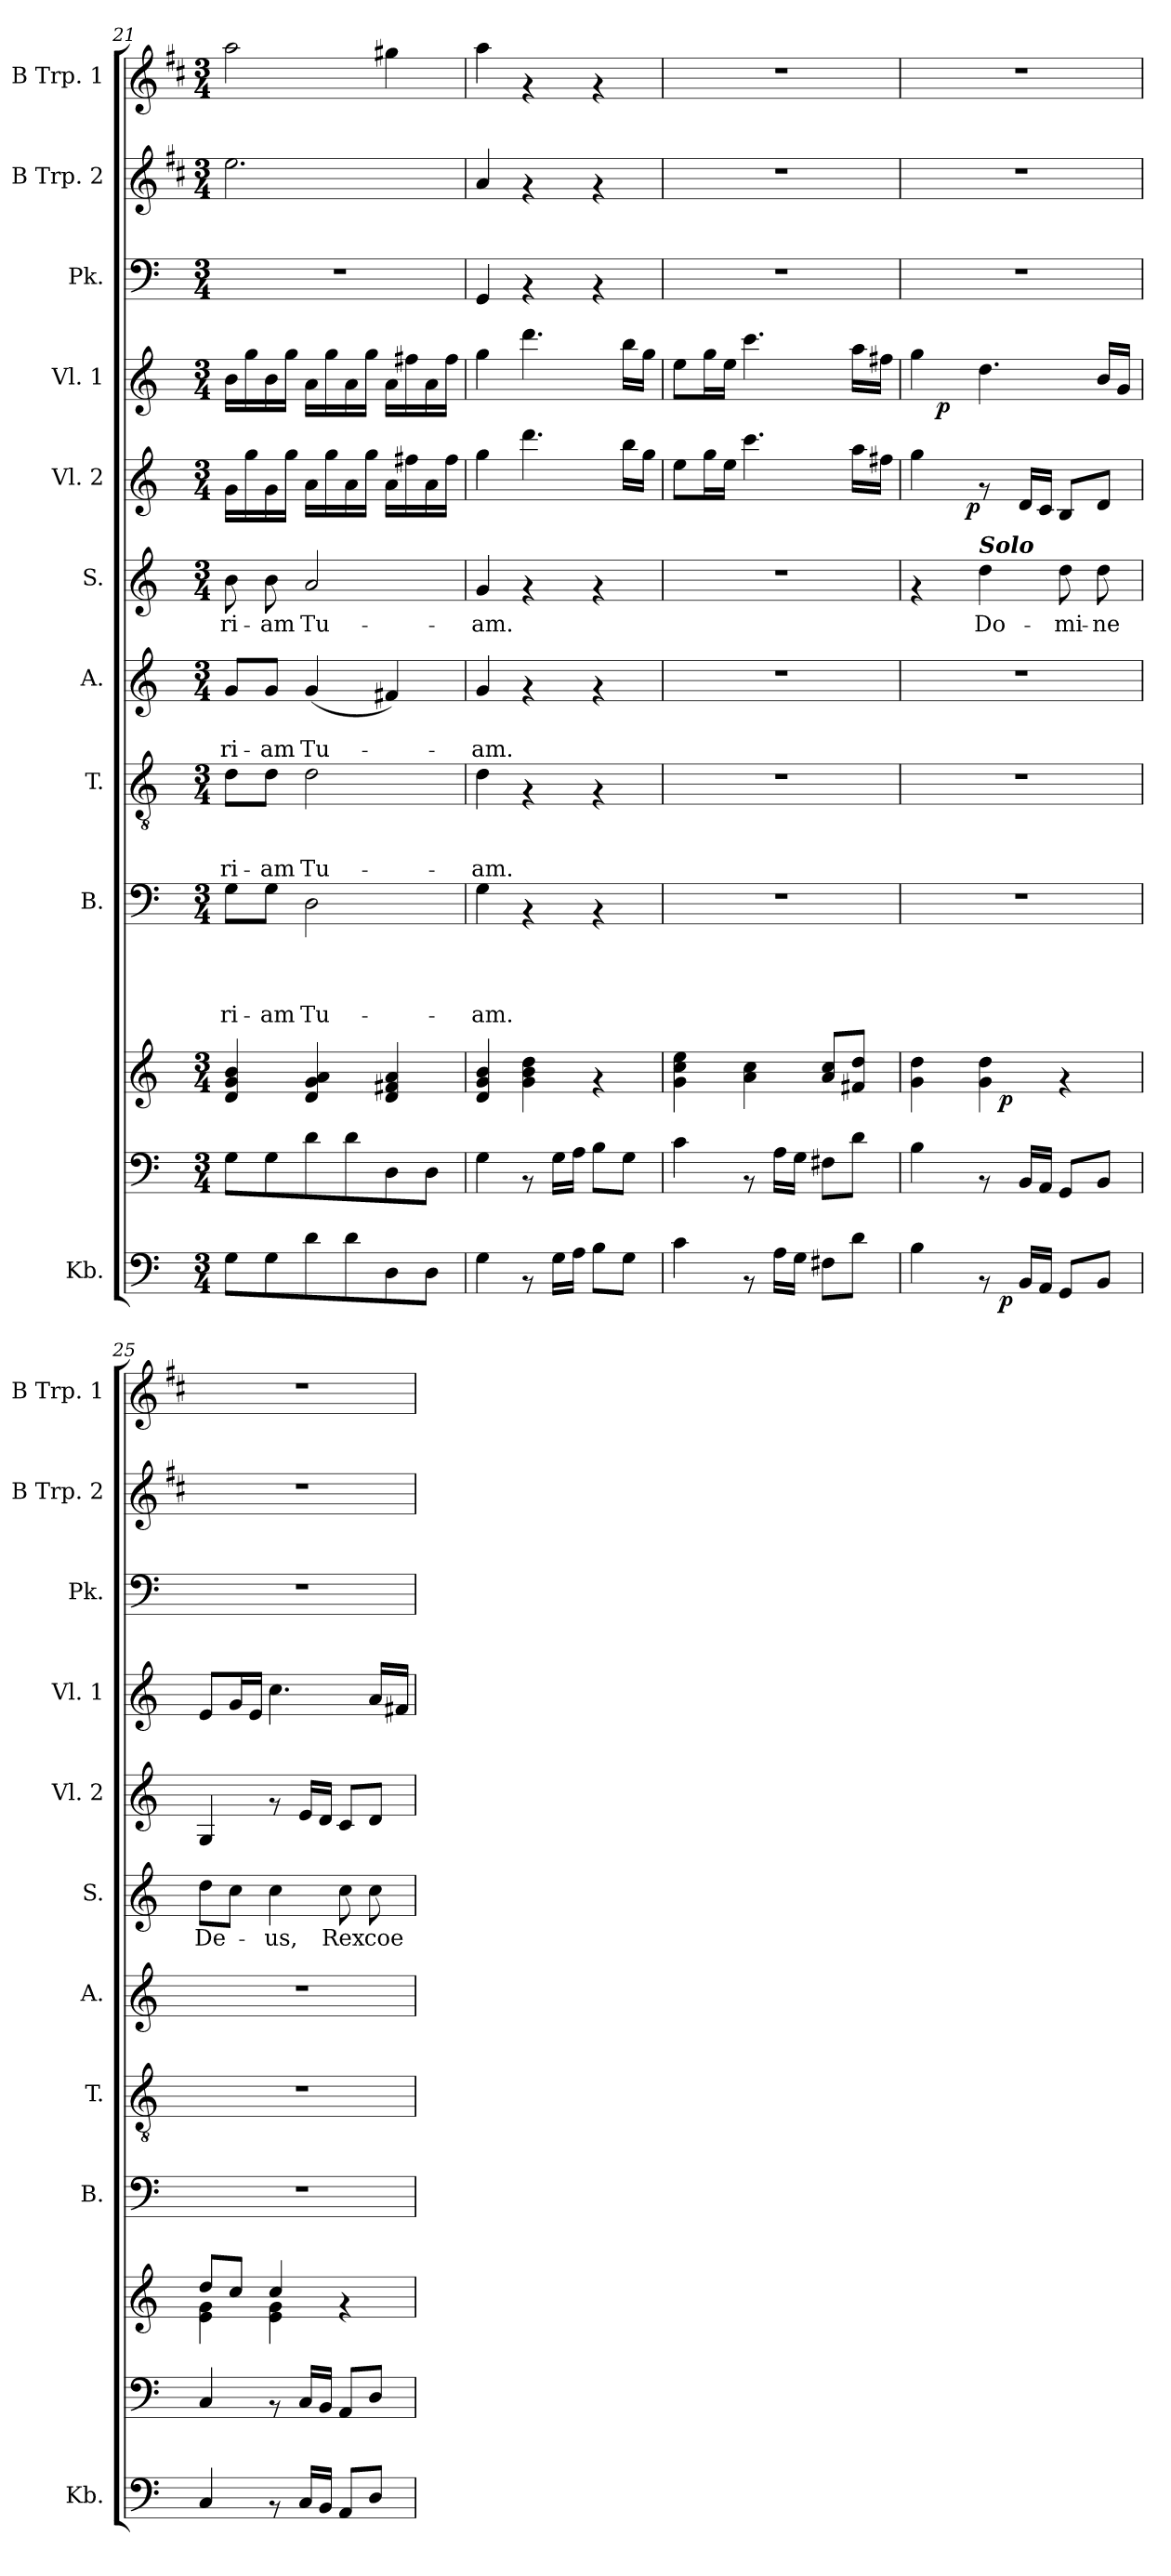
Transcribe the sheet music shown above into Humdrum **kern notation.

**kern	**dynam	**kern	**kern	**dynam	**kern	**text	**text	**text	**text	**kern	**text	**text	**text	**kern	**text	**text	**kern	**text	**kern	**dynam	**kern	**dynam	**kern	**kern	**kern
*part12	*part12	*part11	*part10	*part10	*part9	*part9	*part9	*part9	*part9	*part8	*part8	*part8	*part8	*part7	*part7	*part7	*part6	*part6	*part5	*part5	*part4	*part4	*part3	*part2	*part1
*staff12	*staff12	*staff11	*staff10	*staff10	*staff9	*staff9	*staff9	*staff9	*staff9	*staff8	*staff8	*staff8	*staff8	*staff7	*staff7	*staff7	*staff6	*staff6	*staff5	*staff5	*staff4	*staff4	*staff3	*staff2	*staff1
*I"Kb.	*	*	*	*	*I"B.	*	*	*	*	*I"T.	*	*	*	*I"A.	*	*	*I"S.	*	*I"Vl. 2	*	*I"Vl. 1	*	*I"Pk.	*I"B Trp. 2	*I"B Trp. 1
*I'Kb.	*	*	*	*	*I'B.	*	*	*	*	*I'T.	*	*	*	*I'A.	*	*	*I'S.	*	*I'Vl. 2	*	*I'Vl. 1	*	*I'Pk.	*I'B Trp. 2	*I'B Trp. 1
*clefF4	*	*clefF4	*clefG2	*	*clefF4	*	*	*	*	*clefGv2	*	*	*	*clefG2	*	*	*clefG2	*	*clefG2	*	*clefG2	*	*clefF4	*clefG2	*clefG2
*	*	*	*	*	*	*	*	*	*	*	*	*	*	*	*	*	*	*	*	*	*	*	*	*ITrd1c2	*ITrd1c2
*k[]	*	*k[]	*k[]	*	*k[]	*	*	*	*	*k[]	*	*	*	*k[]	*	*	*k[]	*	*k[]	*	*k[]	*	*k[]	*k[]	*k[]
*C:	*	*C:	*C:	*	*C:	*	*	*	*	*C:	*	*	*	*C:	*	*	*C:	*	*C:	*	*C:	*	*C:	*C:	*C:
*M3/4	*	*M3/4	*M3/4	*	*M3/4	*	*	*	*	*M3/4	*	*	*	*M3/4	*	*	*M3/4	*	*M3/4	*	*M3/4	*	*M3/4	*M3/4	*M3/4
=21	=21	=21	=21	=21	=21	=21	=21	=21	=21	=21	=21	=21	=21	=21	=21	=21	=21	=21	=21	=21	=21	=21	=21	=21	=21
!	!	!	!	!	!	!	!	!	!LO:LY:b	!	!	!	!LO:LY:b	!	!	!LO:LY:b	!	!LO:LY:b	!	!	!	!	!	!	!
8G\L	.	8G\L	4d/ 4g/ 4b/	.	8G\L	.	.	.	-ri-	8d\L	.	.	-ri-	8g/L	.	-ri-	8b\	-ri-	16g\LL	.	16b\LL	.	2.r	2.dd\	2gg\
.	.	.	.	.	.	.	.	.	.	.	.	.	.	.	.	.	.	.	16gg\	.	16gg\	.	.	.	.
!	!	!	!	!	!	!	!	!	!LO:LY:b	!	!	!	!LO:LY:b	!	!	!LO:LY:b	!	!LO:LY:b	!	!	!	!	!	!	!
8G\	.	8G\	.	.	8G\J	.	.	.	-am	8d\J	.	.	-am	8g/J	.	-am	8b\	-am	16g\	.	16b\	.	.	.	.
.	.	.	.	.	.	.	.	.	.	.	.	.	.	.	.	.	.	.	16gg\JJ	.	16gg\JJ	.	.	.	.
!	!	!	!	!	!	!	!	!	!LO:LY:b	!	!	!	!LO:LY:b	!	!	!LO:LY:b	!	!LO:LY:b	!	!	!	!	!	!	!
8d\	.	8d\	4d/ 4g/ 4a/	.	2D\	.	.	.	Tu-	2d\	.	.	Tu-	(<4g/	.	Tu-	2a/	Tu-	16a\LL	.	16a\LL	.	.	.	.
.	.	.	.	.	.	.	.	.	.	.	.	.	.	.	.	.	.	.	16gg\	.	16gg\	.	.	.	.
8d\	.	8d\	.	.	.	.	.	.	.	.	.	.	.	.	.	.	.	.	16a\	.	16a\	.	.	.	.
.	.	.	.	.	.	.	.	.	.	.	.	.	.	.	.	.	.	.	16gg\JJ	.	16gg\JJ	.	.	.	.
8D\	.	8D\	4d/ 4f#X/ 4a/	.	.	.	.	.	.	.	.	.	.	4f#X/)	.	.	.	.	16a\LL	.	16a\LL	.	.	.	4ff#X\
.	.	.	.	.	.	.	.	.	.	.	.	.	.	.	.	.	.	.	16ff#X\	.	16ff#X\	.	.	.	.
8D\J	.	8D\J	.	.	.	.	.	.	.	.	.	.	.	.	.	.	.	.	16a\	.	16a\	.	.	.	.
.	.	.	.	.	.	.	.	.	.	.	.	.	.	.	.	.	.	.	16ff#\JJ	.	16ff#\JJ	.	.	.	.
!!LO:PB:g=z
=22	=22	=22	=22	=22	=22	=22	=22	=22	=22	=22	=22	=22	=22	=22	=22	=22	=22	=22	=22	=22	=22	=22	=22	=22	=22
!	!	!	!	!	!	!	!	!	!LO:LY:b	!	!	!	!LO:LY:b	!	!	!LO:LY:b	!	!LO:LY:b	!	!	!	!	!	!	!
4G\	.	4G\	4d/ 4g/ 4b/	.	4G\	.	.	.	-am.	4d\	.	.	-am.	4g/	.	-am.	4g/	-am.	4gg\	.	4gg\	.	4GG/	4g/	4gg\
8rAA	.	8rAA	4g\ 4b\ 4dd\	.	4rAA	.	.	.	.	4rF	.	.	.	4rf	.	.	4rf	.	4.ddd\	.	4.ddd\	.	4rAA	4rf	4rf
16G\LL	.	16G\LL	.	.	.	.	.	.	.	.	.	.	.	.	.	.	.	.	.	.	.	.	.	.	.
16A\JJ	.	16A\JJ	.	.	.	.	.	.	.	.	.	.	.	.	.	.	.	.	.	.	.	.	.	.	.
8B\L	.	8B\L	4rf	.	4rAA	.	.	.	.	4rF	.	.	.	4rf	.	.	4rf	.	.	.	.	.	4rAA	4rf	4rf
8G\J	.	8G\J	.	.	.	.	.	.	.	.	.	.	.	.	.	.	.	.	16bb\LL	.	16bb\LL	.	.	.	.
.	.	.	.	.	.	.	.	.	.	.	.	.	.	.	.	.	.	.	16gg\JJ	.	16gg\JJ	.	.	.	.
=23	=23	=23	=23	=23	=23	=23	=23	=23	=23	=23	=23	=23	=23	=23	=23	=23	=23	=23	=23	=23	=23	=23	=23	=23	=23
4c\	.	4c\	4g\ 4cc\ 4ee\	.	2.r	.	.	.	.	2.r	.	.	.	2.r	.	.	2.r	.	8ee\L	.	8ee\L	.	2.r	2.r	2.r
.	.	.	.	.	.	.	.	.	.	.	.	.	.	.	.	.	.	.	16gg\L	.	16gg\L	.	.	.	.
.	.	.	.	.	.	.	.	.	.	.	.	.	.	.	.	.	.	.	16ee\JJ	.	16ee\JJ	.	.	.	.
8rAA	.	8rAA	4a\ 4cc\	.	.	.	.	.	.	.	.	.	.	.	.	.	.	.	4.ccc\	.	4.ccc\	.	.	.	.
16A\LL	.	16A\LL	.	.	.	.	.	.	.	.	.	.	.	.	.	.	.	.	.	.	.	.	.	.	.
16G\JJ	.	16G\JJ	.	.	.	.	.	.	.	.	.	.	.	.	.	.	.	.	.	.	.	.	.	.	.
8F#X\L	.	8F#X\L	8a/ 8cc/L	.	.	.	.	.	.	.	.	.	.	.	.	.	.	.	.	.	.	.	.	.	.
8d\J	.	8d\J	8f#X/ 8dd/J	.	.	.	.	.	.	.	.	.	.	.	.	.	.	.	16aa\LL	.	16aa\LL	.	.	.	.
.	.	.	.	.	.	.	.	.	.	.	.	.	.	.	.	.	.	.	16ff#X\JJ	.	16ff#X\JJ	.	.	.	.
=24	=24	=24	=24	=24	=24	=24	=24	=24	=24	=24	=24	=24	=24	=24	=24	=24	=24	=24	=24	=24	=24	=24	=24	=24	=24
*^	*	*	*^	*	*	*	*	*	*	*	*	*	*	*	*	*	*	*	*^	*	*^	*	*	*	*
4B\	4ryy	.	4B\	4g\ 4dd\	4ryy	.	2.r	.	.	.	.	2.r	.	.	.	2.r	.	.	4rf	.	4gg\	8..ryy	.	4gg\	16.ryy	.	2.r	2.r	2.r
!	!	!	!	!	!	!	!	!	!	!	!	!	!	!	!	!	!	!	!	!	!	!	!	!	!	!LO:DY:b	!	!	!
.	.	.	.	.	.	.	.	.	.	.	.	.	.	.	.	.	.	.	.	.	.	.	.	.	2ryy	p	.	.	.
!	!	!	!	!	!	!	!	!	!	!	!	!	!	!	!	!	!	!	!	!	!	!	!LO:DY:b	!	!	!	!	!	!
.	.	.	.	.	.	.	.	.	.	.	.	.	.	.	.	.	.	.	.	.	.	2ryy	p	.	.	.	.	.	.
!	!	!	!	!	!	!	!	!	!	!	!	!	!	!	!	!	!	!	!LO:TX:a:Bi:t=Solo	!	!	!	!	!	!	!	!	!	!
!	!	!	!	!	!	!	!	!	!	!	!	!	!	!	!	!	!	!	!	!LO:LY:b	!	!	!	!	!	!	!	!	!
8rAA	16ryy	.	8rAA	4g\ 4dd\	16ryy	.	.	.	.	.	.	.	.	.	.	.	.	.	4dd\	Do-	8rf	.	.	4.dd\	.	.	.	.	.
!	!	!LO:DY:b	!	!	!	!LO:DY:b	!	!	!	!	!	!	!	!	!	!	!	!	!	!	!	!	!	!	!	!	!	!	!
.	4..ryy	p	.	.	4..ryy	p	.	.	.	.	.	.	.	.	.	.	.	.	.	.	.	.	.	.	.	.	.	.	.
16BB/LL	.	.	16BB/LL	.	.	.	.	.	.	.	.	.	.	.	.	.	.	.	.	.	16d/LL	.	.	.	.	.	.	.	.
16AA/JJ	.	.	16AA/JJ	.	.	.	.	.	.	.	.	.	.	.	.	.	.	.	.	.	16c/JJ	.	.	.	.	.	.	.	.
!	!	!	!	!	!	!	!	!	!	!	!	!	!	!	!	!	!	!	!	!LO:LY:b	!	!	!	!	!	!	!	!	!
8GG/L	.	.	8GG/L	4rf	.	.	.	.	.	.	.	.	.	.	.	.	.	.	8dd\	-mi-	8B/L	.	.	.	.	.	.	.	.
.	.	.	.	.	.	.	.	.	.	.	.	.	.	.	.	.	.	.	.	.	.	.	.	.	8ryy	.	.	.	.
!	!	!	!	!	!	!	!	!	!	!	!	!	!	!	!	!	!	!	!	!LO:LY:b	!	!	!	!	!	!	!	!	!
8BB/J	.	.	8BB/J	.	.	.	.	.	.	.	.	.	.	.	.	.	.	.	8dd\	-ne	8d/J	.	.	16b/LL	.	.	.	.	.
.	.	.	.	.	.	.	.	.	.	.	.	.	.	.	.	.	.	.	.	.	.	.	.	16g/JJ	.	.	.	.	.
.	.	.	.	.	.	.	.	.	.	.	.	.	.	.	.	.	.	.	.	.	.	32ryy	.	.	32ryy	.	.	.	.
=25	=25	=25	=25	=25	=25	=25	=25	=25	=25	=25	=25	=25	=25	=25	=25	=25	=25	=25	=25	=25	=25	=25	=25	=25	=25	=25	=25	=25	=25
!	!	!	!	!	!	!	!	!	!	!	!	!	!	!	!	!	!	!	!	!LO:LY:b	!	!	!	!	!	!	!	!	!
*	*	*	*	*	*	*	*	*	*	*	*	*	*	*	*	*	*	*	*	*	*v	*v	*	*	*	*	*	*	*
*v	*v	*	*	*	*	*	*	*	*	*	*	*	*	*	*	*	*	*	*	*	*	*	*v	*v	*	*	*	*
4C/	.	4C/	8dd/L	4e\ 4g\	.	2.r	.	.	.	.	2.r	.	.	.	2.r	.	.	8dd\L	De-	4G/	.	8e/L	.	2.r	2.r	2.r
.	.	.	8cc/J	.	.	.	.	.	.	.	.	.	.	.	.	.	.	8cc\J	.	.	.	16g/L	.	.	.	.
.	.	.	.	.	.	.	.	.	.	.	.	.	.	.	.	.	.	.	.	.	.	16e/JJ	.	.	.	.
!	!	!	!	!	!	!	!	!	!	!	!	!	!	!	!	!	!	!	!LO:LY:b	!	!	!	!	!	!	!
8rAA	.	8rAA	4cc/	4e\ 4g\	.	.	.	.	.	.	.	.	.	.	.	.	.	4cc\	-us,	8rf	.	4.cc\	.	.	.	.
16C/LL	.	16C/LL	.	.	.	.	.	.	.	.	.	.	.	.	.	.	.	.	.	16e/LL	.	.	.	.	.	.
16BB/JJ	.	16BB/JJ	.	.	.	.	.	.	.	.	.	.	.	.	.	.	.	.	.	16d/JJ	.	.	.	.	.	.
!	!	!	!	!	!	!	!	!	!	!	!	!	!	!	!	!	!	!	!LO:LY:b	!	!	!	!	!	!	!
8AA/L	.	8AA/L	4rf	4ryy	.	.	.	.	.	.	.	.	.	.	.	.	.	8cc\	Rex	8c/L	.	.	.	.	.	.
!	!	!	!	!	!	!	!	!	!	!	!	!	!	!	!	!	!	!	!LO:LY:b	!	!	!	!	!	!	!
8D/J	.	8D/J	.	.	.	.	.	.	.	.	.	.	.	.	.	.	.	8cc\	coe-	8d/J	.	16a/LL	.	.	.	.
.	.	.	.	.	.	.	.	.	.	.	.	.	.	.	.	.	.	.	.	.	.	16f#X/JJ	.	.	.	.
*	*	*	*v	*v	*	*	*	*	*	*	*	*	*	*	*	*	*	*	*	*	*	*	*	*	*	*
=	=	=	=	=	=	=	=	=	=	=	=	=	=	=	=	=	=	=	=	=	=	=	=	=	=
*-	*-	*-	*-	*-	*-	*-	*-	*-	*-	*-	*-	*-	*-	*-	*-	*-	*-	*-	*-	*-	*-	*-	*-	*-	*-
